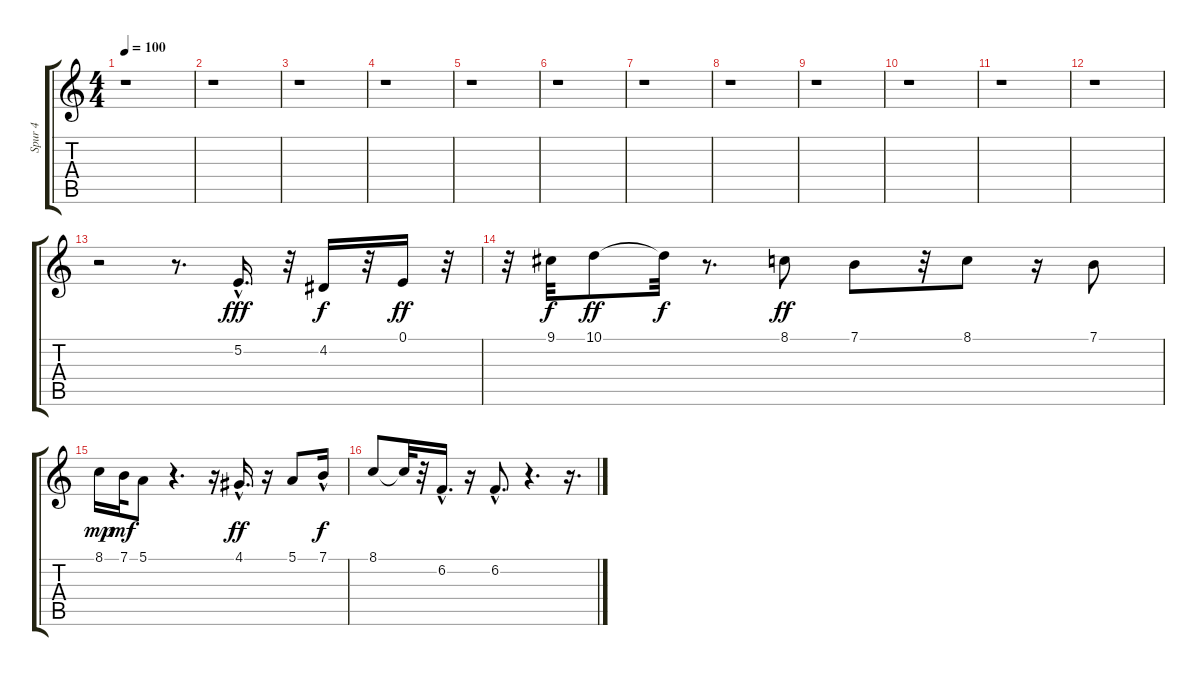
\track ("Spur 4" "Spur 4") {instrument harmonica}
\staff {score tabs}
\tuning (E4 B3 G3 D3 A2 E2) {hide}
\ts (4 4)
\tempo 100
\clef g2
\ks c
r.1{dy fff} |
r.1 |
r.1 |
r.1 |
r.1 |
r.1 |
r.1 |
r.1 |
r.1 |
r.1 |
r.1 |
r.1 |
r.2 r.8{d} 5.2{hac}.16{d} r.32 4.2.16{dy f} r.32 0.1.16{dy ff} r.32 |
r.32 9.1.32{dy f} 10.1.8{dy ff} 10.1{t}.32{dy f} r.8{d} 8.1.8{dy ff} 7.1.8 r.32 8.1.8 r.16 7.1.8 |
8.1.16{dy mp} 7.1.32{dy mf} 5.1.8 r.4{d} r.16 4.1{hac}.16{d dy ff} r.16 5.1.8 7.1{hac}.16{dy f} |
8.1.8 8.1{t}.32 r.32 6.2{hac}.16{d} r.16 6.2{hac}.8{d} r.4{d} r.16{d}
